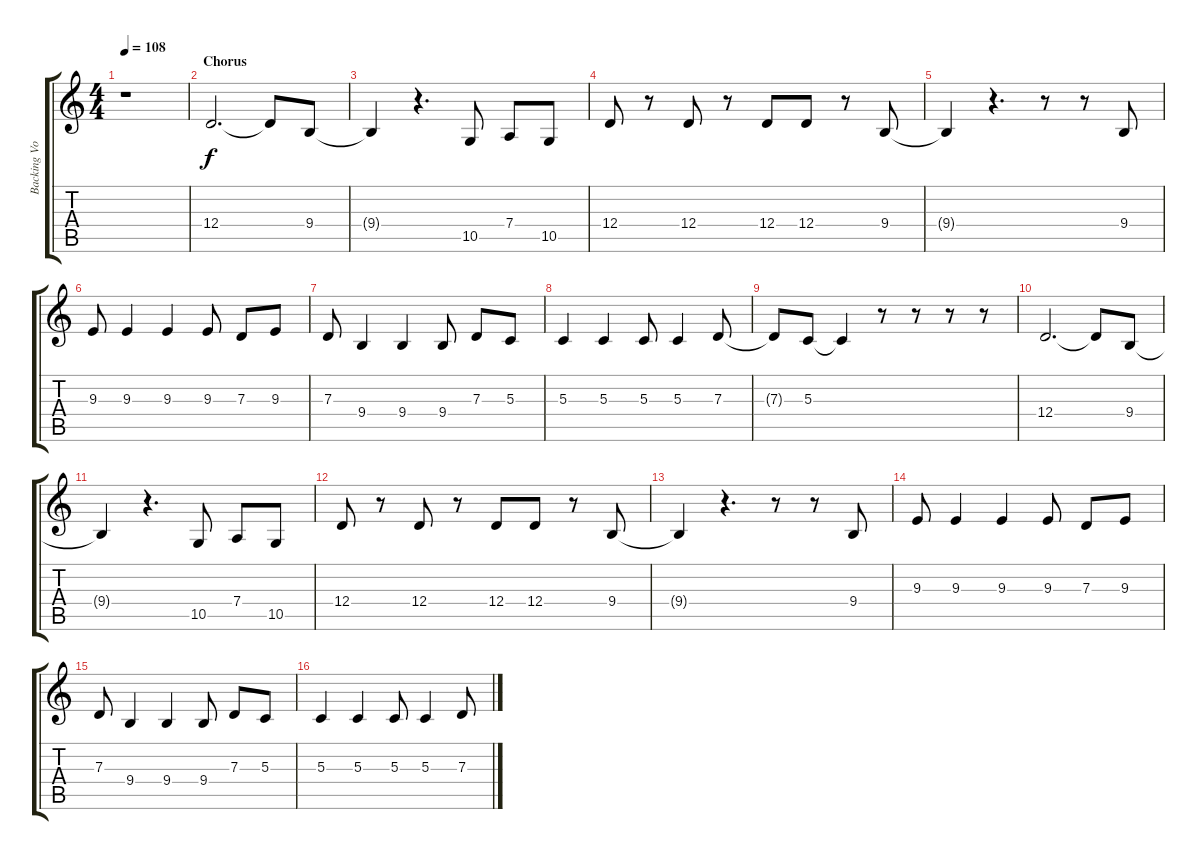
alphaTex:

\track ("Backing Vocals (Josh Klinghoffer)" "Backing Vo") {instrument oboe}
\staff {score tabs}
\tuning (E4 B3 G3 D3 A2 E2) {hide}
\ts (4 4)
\tempo 108
\clef g2
\ks c
r.1{dy f} |
\section ("" "Chorus")
12.4.2{d} 12.4{t}.8 9.4.8 |
9.4{t}.4 r.4{d} 10.5.8 7.4.8 10.5.8 |
12.4.8 r.8 12.4.8 r.8 12.4.8 12.4.8 r.8 9.4.8 |
9.4{t}.4 r.4{d} r.8 r.8 9.4.8 |
9.3.8 9.3.4 9.3.4 9.3.8 7.3.8 9.3.8 |
7.3.8 9.4.4 9.4.4 9.4.8 7.3.8 5.3.8 |
5.3.4 5.3.4 5.3.8 5.3.4 7.3.8 |
7.3{t}.8 5.3.8 5.3{t}.4 r.8 r.8 r.8 r.8 |
12.4.2{d} 12.4{t}.8 9.4.8 |
9.4{t}.4 r.4{d} 10.5.8 7.4.8 10.5.8 |
12.4.8 r.8 12.4.8 r.8 12.4.8 12.4.8 r.8 9.4.8 |
9.4{t}.4 r.4{d} r.8 r.8 9.4.8 |
9.3.8 9.3.4 9.3.4 9.3.8 7.3.8 9.3.8 |
7.3.8 9.4.4 9.4.4 9.4.8 7.3.8 5.3.8 |
5.3.4 5.3.4 5.3.8 5.3.4 7.3.8
